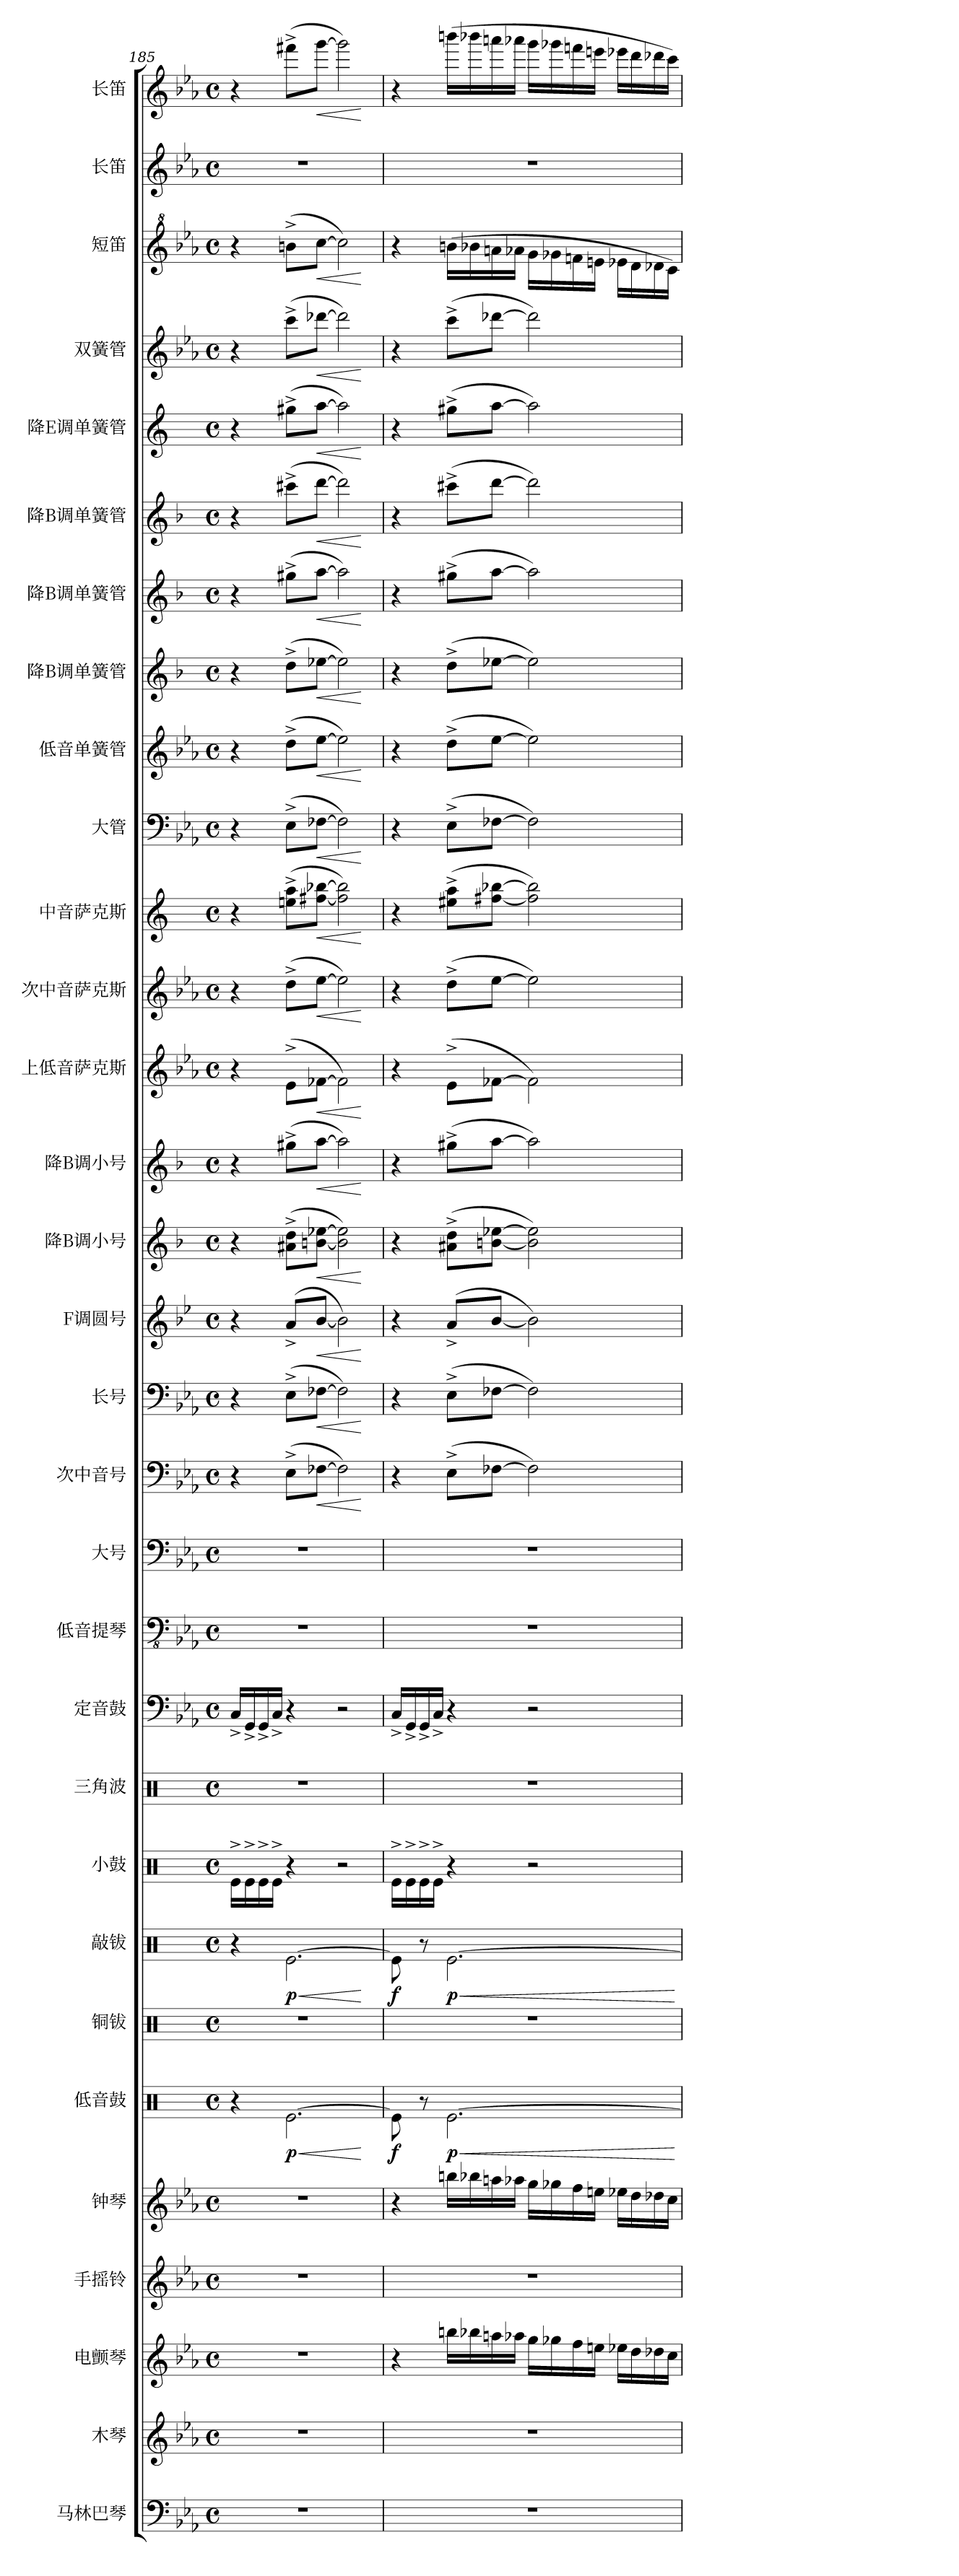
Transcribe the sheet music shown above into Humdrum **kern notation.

**kern	**kern	**kern	**kern	**kern	**kern	**dynam	**kern	**kern	**dynam	**kern	**kern	**kern	**kern	**kern	**kern	**dynam	**kern	**dynam	**kern	**dynam	**kern	**dynam	**kern	**dynam	**kern	**dynam	**kern	**dynam	**kern	**dynam	**kern	**dynam	**kern	**dynam	**kern	**dynam	**kern	**dynam	**kern	**dynam	**kern	**dynam	**kern	**dynam	**kern	**dynam	**kern	**kern	**dynam
*part31	*part30	*part29	*part28	*part27	*part26	*part26	*part25	*part24	*part24	*part23	*part22	*part21	*part20	*part19	*part18	*part18	*part17	*part17	*part16	*part16	*part15	*part15	*part14	*part14	*part13	*part13	*part12	*part12	*part11	*part11	*part10	*part10	*part9	*part9	*part8	*part8	*part7	*part7	*part6	*part6	*part5	*part5	*part4	*part4	*part3	*part3	*part2	*part1	*part1
*staff31	*staff30	*staff29	*staff28	*staff27	*staff26	*staff26	*staff25	*staff24	*staff24	*staff23	*staff22	*staff21	*staff20	*staff19	*staff18	*staff18	*staff17	*staff17	*staff16	*staff16	*staff15	*staff15	*staff14	*staff14	*staff13	*staff13	*staff12	*staff12	*staff11	*staff11	*staff10	*staff10	*staff9	*staff9	*staff8	*staff8	*staff7	*staff7	*staff6	*staff6	*staff5	*staff5	*staff4	*staff4	*staff3	*staff3	*staff2	*staff1	*staff1
*I"马林巴琴	*I"木琴	*I"电颤琴	*I"手摇铃	*I"钟琴	*I"低音鼓	*	*I"铜钹	*I"敲钹	*	*I"小鼓	*I"三角波	*I"定音鼓	*I"低音提琴	*I"大号	*I"次中音号	*	*I"长号	*	*I"F调圆号	*	*I"降B调小号	*	*I"降B调小号	*	*I"上低音萨克斯	*	*I"次中音萨克斯	*	*I"中音萨克斯	*	*I"大管	*	*I"低音单簧管	*	*I"降B调单簧管	*	*I"降B调单簧管	*	*I"降B调单簧管	*	*I"降E调单簧管	*	*I"双簧管	*	*I"短笛	*	*I"长笛	*I"长笛	*
*clefF4	*clefG2	*clefG2	*clefG2	*clefG2	*clefX	*	*clefX	*clefX	*	*clefX	*clefX	*clefF4	*clefFv4	*clefF4	*clefF4	*	*clefF4	*	*clefG2	*	*clefG2	*	*clefG2	*	*clefG2	*	*clefG2	*	*clefG2	*	*clefF4	*	*clefG2	*	*clefG2	*	*clefG2	*	*clefG2	*	*clefG2	*	*clefG2	*	*clefG^2	*	*clefG2	*clefG2	*
*	*ITrd-7c-12	*	*	*ITrd-14c-24	*	*	*	*	*	*	*	*	*ITrd7c12	*	*	*	*	*	*ITrd4c7	*	*ITrd1c2	*	*ITrd1c2	*	*ITrd12c21	*	*ITrd8c14	*	*ITrd5c9	*	*	*	*ITrd8c14	*	*ITrd1c2	*	*ITrd1c2	*	*ITrd1c2	*	*ITrd-2c-3	*	*	*	*ITrd-7c-12	*	*	*	*
*k[b-e-a-]	*k[b-e-a-]	*k[b-e-a-]	*k[b-e-a-]	*k[b-e-a-]	*k[]	*	*k[]	*k[]	*	*k[]	*k[]	*k[b-e-a-]	*k[b-e-a-]	*k[b-e-a-]	*k[b-e-a-]	*	*k[b-e-a-]	*	*k[b-e-a-]	*	*k[b-e-a-]	*	*k[b-e-a-]	*	*k[b-e-a-]	*	*k[b-e-a-]	*	*k[b-e-a-]	*	*k[b-e-a-]	*	*k[b-e-a-]	*	*k[b-e-a-]	*	*k[b-e-a-]	*	*k[b-e-a-]	*	*k[b-e-a-]	*	*k[b-e-a-]	*	*k[b-e-a-]	*	*k[b-e-a-]	*k[b-e-a-]	*
*M4/4	*M4/4	*M4/4	*M4/4	*M4/4	*M4/4	*	*M4/4	*M4/4	*	*M4/4	*M4/4	*M4/4	*M4/4	*M4/4	*M4/4	*	*M4/4	*	*M4/4	*	*M4/4	*	*M4/4	*	*M4/4	*	*M4/4	*	*M4/4	*	*M4/4	*	*M4/4	*	*M4/4	*	*M4/4	*	*M4/4	*	*M4/4	*	*M4/4	*	*M4/4	*	*M4/4	*M4/4	*
*met(c)	*met(c)	*met(c)	*met(c)	*met(c)	*met(c)	*	*met(c)	*met(c)	*	*met(c)	*met(c)	*met(c)	*met(c)	*met(c)	*met(c)	*	*met(c)	*	*met(c)	*	*met(c)	*	*met(c)	*	*met(c)	*	*met(c)	*	*met(c)	*	*met(c)	*	*met(c)	*	*met(c)	*	*met(c)	*	*met(c)	*	*met(c)	*	*met(c)	*	*met(c)	*	*met(c)	*met(c)	*
=185	=185	=185	=185	=185	=185	=185	=185	=185	=185	=185	=185	=185	=185	=185	=185	=185	=185	=185	=185	=185	=185	=185	=185	=185	=185	=185	=185	=185	=185	=185	=185	=185	=185	=185	=185	=185	=185	=185	=185	=185	=185	=185	=185	=185	=185	=185	=185	=185	=185
1r	1r	1r	1r	1r	4r	.	1r	4r	.	16Re^\LL	1r	16C^/LL	1r	1r	4r	.	4r	.	4r	.	4r	.	4r	.	4r	.	4r	.	4r	.	4r	.	4r	.	4r	.	4r	.	4r	.	4r	.	4r	.	4r	.	1r	4r	.
.	.	.	.	.	.	.	.	.	.	16Re^\	.	16GG^/	.	.	.	.	.	.	.	.	.	.	.	.	.	.	.	.	.	.	.	.	.	.	.	.	.	.	.	.	.	.	.	.	.	.	.	.	.
.	.	.	.	.	.	.	.	.	.	16Re^\	.	16GG^/	.	.	.	.	.	.	.	.	.	.	.	.	.	.	.	.	.	.	.	.	.	.	.	.	.	.	.	.	.	.	.	.	.	.	.	.	.
.	.	.	.	.	.	.	.	.	.	16Re^\JJ	.	16C^/JJ	.	.	.	.	.	.	.	.	.	.	.	.	.	.	.	.	.	.	.	.	.	.	.	.	.	.	.	.	.	.	.	.	.	.	.	.	.
!	!	!	!	!	!	!LO:HP:b	!	!	!LO:HP:b	!	!	!	!	!	!	!	!	!	!	!	!	!	!	!	!	!	!	!	!	!	!	!	!	!	!	!	!	!	!	!	!	!	!	!	!	!	!	!	!
!	!	!	!	!	!	!LO:DY:n=1:b	!	!	!LO:DY:n=1:b	!	!	!	!	!	!	!	!	!	!	!	!	!	!	!	!	!	!	!	!	!	!	!	!	!	!	!	!	!	!	!	!	!	!	!	!	!	!	!	!
.	.	.	.	.	[2.Re\	< p	.	[2.Re\	< p	4r	.	4r	.	.	(8E-^\L	.	(8E-^\L	.	(8d^/L	.	(8g#X\^ 8cc\^L	.	(8ff#X^\L	.	(8E-^\L	.	(8d^\L	.	(8gn\^ 8cc\^L	.	(8E-^\L	.	(8d^\L	.	(8cc^\L	.	(8ff#X^\L	.	(8bbn^\L	.	(8bbn^\L	.	(8ccc^\L	.	(8bbbn^\L	.	.	(8fff#X^\L	.
!	!	!	!	!	!	!	!	!	!	!	!	!	!	!	!	!LO:HP:b	!	!LO:HP:b	!	!LO:HP:b	!	!LO:HP:b	!	!LO:HP:b	!	!LO:HP:b	!	!LO:HP:b	!	!LO:HP:b	!	!LO:HP:b	!	!LO:HP:b	!	!LO:HP:b	!	!LO:HP:b	!	!LO:HP:b	!	!LO:HP:b	!	!LO:HP:b	!	!LO:HP:b	!	!	!LO:HP:b
.	.	.	.	.	.	.	.	.	.	.	.	.	.	.	[8F-X\J	<	[8F-X\J	<	[8e-/J	<	[8an\ [8dd-X\J	<	[8gg\J	<	[8F-X\J	<	[8e-\J	<	[8an\ [8dd-X\J	<	[8F-X\J	<	[8e-\J	<	[8dd-X\J	<	[8gg\J	<	[8ccc\J	<	[8ccc\J	<	[8ddd-X\J	<	[8cccc\J	<	.	[8ggg\J	<
.	.	.	.	.	.	.	.	.	.	2r	.	2r	.	.	2F-\])	.	2F-\])	.	2e-\])	.	2a\] 2dd-\])	.	2gg\])	.	2F-\])	.	2e-\])	.	2a\] 2dd-\])	.	2F-\])	.	2e-\])	.	2dd-\])	.	2gg\])	.	2ccc\])	.	2ccc\])	.	2ddd-\])	.	2cccc\])	.	.	2ggg\])	.
.	.	.	.	.	.	[	.	.	[	.	.	.	.	.	.	[	.	[	.	[	.	[	.	[	.	[	.	[	.	[	.	[	.	[	.	[	.	[	.	[	.	[	.	[	.	[	.	.	[
=186	=186	=186	=186	=186	=186	=186	=186	=186	=186	=186	=186	=186	=186	=186	=186	=186	=186	=186	=186	=186	=186	=186	=186	=186	=186	=186	=186	=186	=186	=186	=186	=186	=186	=186	=186	=186	=186	=186	=186	=186	=186	=186	=186	=186	=186	=186	=186	=186	=186
!	!	!	!	!	!	!LO:DY:b	!	!	!LO:DY:b	!	!	!	!	!	!	!	!	!	!	!	!	!	!	!	!	!	!	!	!	!	!	!	!	!	!	!	!	!	!	!	!	!	!	!	!	!	!	!	!
1r	1r	4r	1r	4r	8Re\]	f	1r	8Re\]	f	16Re^\LL	1r	16C^/LL	1r	1r	4r	.	4r	.	4r	.	4r	.	4r	.	4r	.	4r	.	4r	.	4r	.	4r	.	4r	.	4r	.	4r	.	4r	.	4r	.	4r	.	1r	4r	.
.	.	.	.	.	.	.	.	.	.	16Re^\	.	16GG^/	.	.	.	.	.	.	.	.	.	.	.	.	.	.	.	.	.	.	.	.	.	.	.	.	.	.	.	.	.	.	.	.	.	.	.	.	.
.	.	.	.	.	8r	.	.	8r	.	16Re^\	.	16GG^/	.	.	.	.	.	.	.	.	.	.	.	.	.	.	.	.	.	.	.	.	.	.	.	.	.	.	.	.	.	.	.	.	.	.	.	.	.
.	.	.	.	.	.	.	.	.	.	16Re^\JJ	.	16C^/JJ	.	.	.	.	.	.	.	.	.	.	.	.	.	.	.	.	.	.	.	.	.	.	.	.	.	.	.	.	.	.	.	.	.	.	.	.	.
!	!	!	!	!	!	!LO:HP:b	!	!	!LO:HP:b	!	!	!	!	!	!	!	!	!	!	!	!	!	!	!	!	!	!	!	!	!	!	!	!	!	!	!	!	!	!	!	!	!	!	!	!	!	!	!	!
!	!	!	!	!	!	!LO:DY:n=1:b	!	!	!LO:DY:n=1:b	!	!	!	!	!	!	!	!	!	!	!	!	!	!	!	!	!	!	!	!	!	!	!	!	!	!	!	!	!	!	!	!	!	!	!	!	!	!	!	!
.	.	16bbn\LL	.	16bbbbn\LL	[2.Re\	< p	.	[2.Re\	< p	4r	.	4r	.	.	(8E-^\L	.	(8E-^\L	.	(8d^/L	.	(8g#X\^ 8cc\^L	.	(8ff#X^\L	.	(8E-^\L	.	(8d^\L	.	(8g#X\^ 8cc\^L	.	(8E-^\L	.	(8d^\L	.	(8cc^\L	.	(8ff#X^\L	.	(8bbn^\L	.	(8bbn^\L	.	(8ccc^\L	.	(16bbbn\LL	.	.	(16bbbn\LL	.
.	.	16bb-X\	.	16bbbb-X\	.	.	.	.	.	.	.	.	.	.	.	.	.	.	.	.	.	.	.	.	.	.	.	.	.	.	.	.	.	.	.	.	.	.	.	.	.	.	.	.	16bbb-X\	.	.	16bbb-X\	.
.	.	16aan\	.	16aaaan\	.	.	.	.	.	.	.	.	.	.	[8F-X\J	.	[8F-X\J	.	[8e-/J	.	[8an\ [8dd-X\J	.	[8gg\J	.	[8F-X\J	.	[8e-\J	.	[8an\ [8dd-X\J	.	[8F-X\J	.	[8e-\J	.	[8dd-X\J	.	[8gg\J	.	[8ccc\J	.	[8ccc\J	.	[8ddd-X\J	.	16aaan\	.	.	16aaan\	.
.	.	16aa-X\JJ	.	16aaaa-X\JJ	.	.	.	.	.	.	.	.	.	.	.	.	.	.	.	.	.	.	.	.	.	.	.	.	.	.	.	.	.	.	.	.	.	.	.	.	.	.	.	.	16aaa-X\JJ	.	.	16aaa-X\JJ	.
.	.	16gg\LL	.	16gggg\LL	.	.	.	.	.	2r	.	2r	.	.	2F-\])	.	2F-\])	.	2e-\])	.	2a\] 2dd-\])	.	2gg\])	.	2F-\])	.	2e-\])	.	2a\] 2dd-\])	.	2F-\])	.	2e-\])	.	2dd-\])	.	2gg\])	.	2ccc\])	.	2ccc\])	.	2ddd-\])	.	16ggg\LL	.	.	16ggg\LL	.
.	.	16gg-X\	.	16gggg-X\	.	.	.	.	.	.	.	.	.	.	.	.	.	.	.	.	.	.	.	.	.	.	.	.	.	.	.	.	.	.	.	.	.	.	.	.	.	.	.	.	16ggg-X\	.	.	16ggg-X\	.
.	.	16ff\	.	16ffff\	.	.	.	.	.	.	.	.	.	.	.	.	.	.	.	.	.	.	.	.	.	.	.	.	.	.	.	.	.	.	.	.	.	.	.	.	.	.	.	.	16fffn\	.	.	16fffn\	.
.	.	16een\JJ	.	16eeeen\JJ	.	.	.	.	.	.	.	.	.	.	.	.	.	.	.	.	.	.	.	.	.	.	.	.	.	.	.	.	.	.	.	.	.	.	.	.	.	.	.	.	16eeen\JJ	.	.	16eeen\JJ	.
.	.	16ee-X\LL	.	16eeee-X\LL	.	.	.	.	.	.	.	.	.	.	.	.	.	.	.	.	.	.	.	.	.	.	.	.	.	.	.	.	.	.	.	.	.	.	.	.	.	.	.	.	16eee-X\LL	.	.	16eee-X\LL	.
.	.	16dd\	.	16dddd\	.	.	.	.	.	.	.	.	.	.	.	.	.	.	.	.	.	.	.	.	.	.	.	.	.	.	.	.	.	.	.	.	.	.	.	.	.	.	.	.	16ddd\	.	.	16ddd\	.
.	.	16dd-X\	.	16dddd-X\	.	.	.	.	.	.	.	.	.	.	.	.	.	.	.	.	.	.	.	.	.	.	.	.	.	.	.	.	.	.	.	.	.	.	.	.	.	.	.	.	16ddd-X\	.	.	16ddd-X\	.
.	.	16cc\JJ	.	16cccc\JJ	.	.	.	.	.	.	.	.	.	.	.	.	.	.	.	.	.	.	.	.	.	.	.	.	.	.	.	.	.	.	.	.	.	.	.	.	.	.	.	.	16ccc\JJ)	.	.	16ccc\JJ)	.
.	.	.	.	.	.	[	.	.	[	.	.	.	.	.	.	.	.	.	.	.	.	.	.	.	.	.	.	.	.	.	.	.	.	.	.	.	.	.	.	.	.	.	.	.	.	.	.	.	.
=	=	=	=	=	=	=	=	=	=	=	=	=	=	=	=	=	=	=	=	=	=	=	=	=	=	=	=	=	=	=	=	=	=	=	=	=	=	=	=	=	=	=	=	=	=	=	=	=	=
*-	*-	*-	*-	*-	*-	*-	*-	*-	*-	*-	*-	*-	*-	*-	*-	*-	*-	*-	*-	*-	*-	*-	*-	*-	*-	*-	*-	*-	*-	*-	*-	*-	*-	*-	*-	*-	*-	*-	*-	*-	*-	*-	*-	*-	*-	*-	*-	*-	*-
